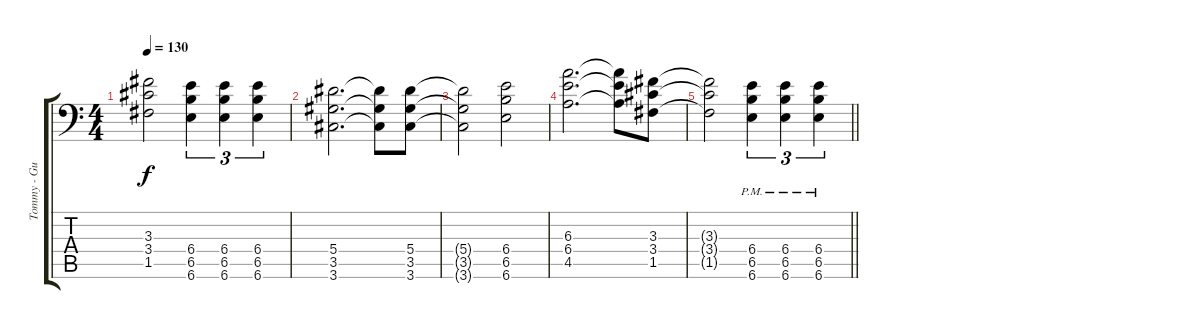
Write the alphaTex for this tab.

\track ("Tommy - Guitar 2" "Tommy - Gu") {instrument distortionguitar}
\staff {score tabs}
\tuning (C4 G3 Eb3 Bb2 F2 Bb1) {hide}
\ts (4 4)
\tempo 130
\clef f4
\ks c
(3.3{t} 3.4{t} 1.5{t}).2{dy f} (6.4 6.5 6.6).4{tu (3 2)} (6.4 6.5 6.6).4{tu (3 2)} (6.4 6.5 6.6).4{tu (3 2)} |
(5.4 3.5 3.6).2{d} (5.4{t} 3.5{t} 3.6{t}).8 (5.4 3.5 3.6).8 |
(5.4{t} 3.5{t} 3.6{t}).2 (6.4 6.5 6.6).2 |
(6.3 6.4 4.5).2{d} (6.3{t} 6.4{t} 4.5{t}).8 (3.3 3.4 1.5).8 |
\barLineRight lightlight
(3.3{t} 3.4{t} 1.5{t}).2 (6.4{pm} 6.5{pm} 6.6{pm}).4{tu (3 2)} (6.4{pm} 6.5{pm} 6.6{pm}).4{tu (3 2)} (6.4{pm} 6.5{pm} 6.6{pm}).4{tu (3 2)}
